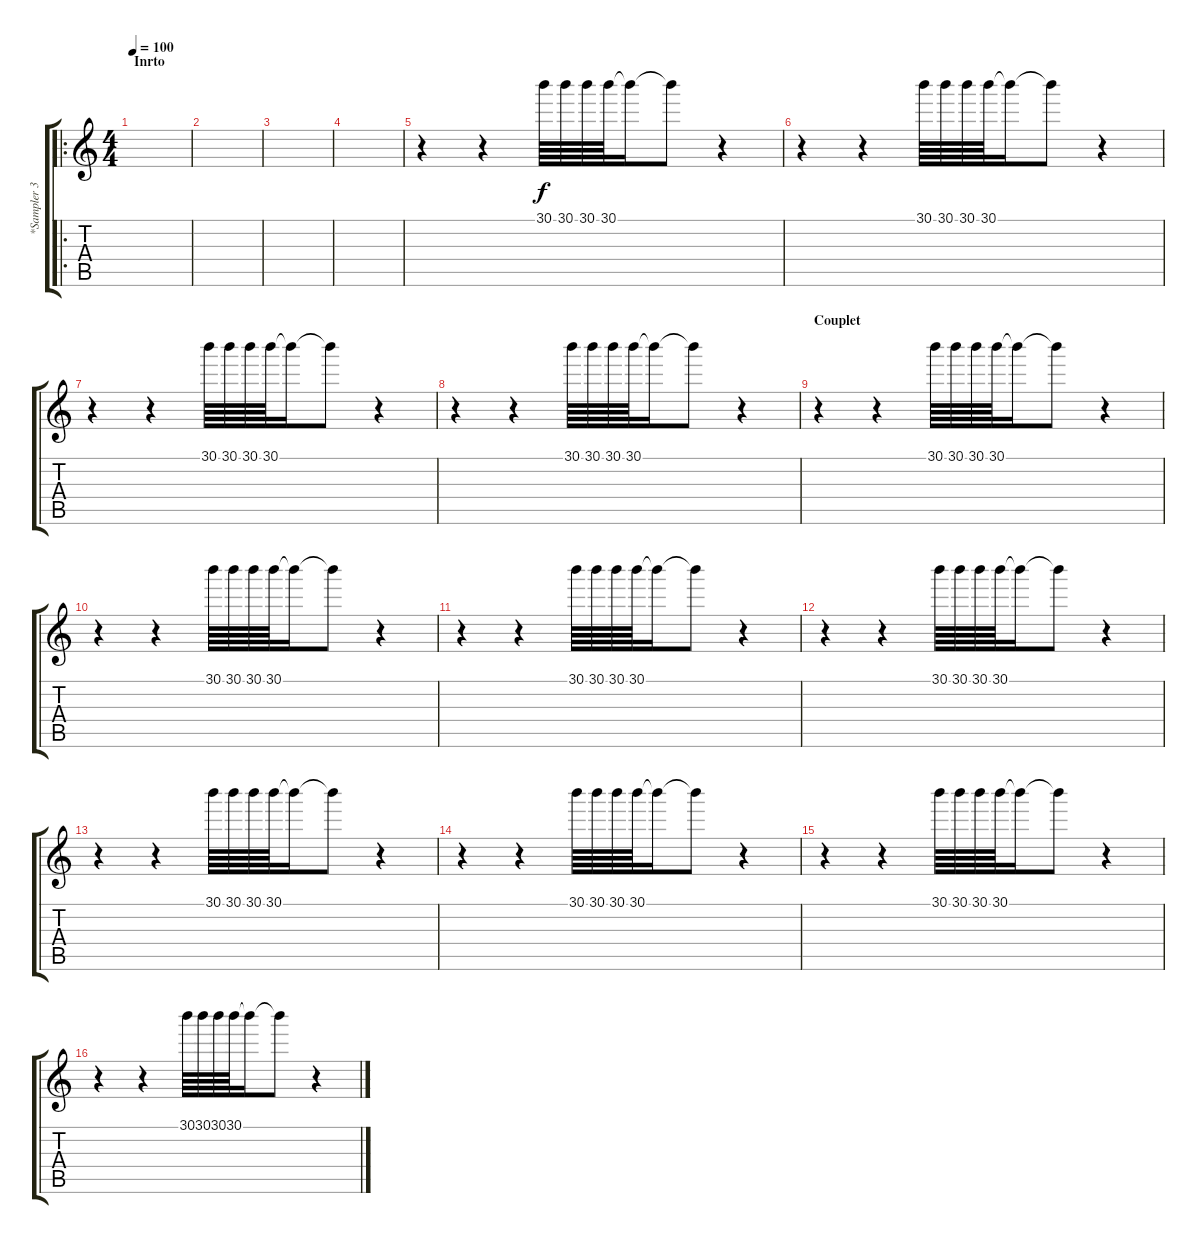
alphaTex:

\track ("*Sampler 3  (Mr.Hahn)" "*Sampler 3") {instrument pad3polysynth}
\staff {score tabs}
\tuning (F4 B3 G3 D3 A2 E2) {hide}
\ro
\ts (4 4)
\section ("" "Inrto")
\tempo 100
\clef g2
\ks c
|
|
|
|
r.4 r.4 30.1.64 30.1.64 30.1.64 30.1.64 30.1{t}.16 30.1{t}.8 r.4 |
r.4 r.4 30.1.64 30.1.64 30.1.64 30.1.64 30.1{t}.16 30.1{t}.8 r.4 |
r.4 r.4 30.1.64 30.1.64 30.1.64 30.1.64 30.1{t}.16 30.1{t}.8 r.4 |
r.4 r.4 30.1.64 30.1.64 30.1.64 30.1.64 30.1{t}.16 30.1{t}.8 r.4 |
\section ("" "Couplet")
r.4 r.4 30.1.64 30.1.64 30.1.64 30.1.64 30.1{t}.16 30.1{t}.8 r.4 |
r.4 r.4 30.1.64 30.1.64 30.1.64 30.1.64 30.1{t}.16 30.1{t}.8 r.4 |
r.4 r.4 30.1.64 30.1.64 30.1.64 30.1.64 30.1{t}.16 30.1{t}.8 r.4 |
r.4 r.4 30.1.64 30.1.64 30.1.64 30.1.64 30.1{t}.16 30.1{t}.8 r.4 |
r.4 r.4 30.1.64 30.1.64 30.1.64 30.1.64 30.1{t}.16 30.1{t}.8 r.4 |
r.4 r.4 30.1.64 30.1.64 30.1.64 30.1.64 30.1{t}.16 30.1{t}.8 r.4 |
r.4 r.4 30.1.64 30.1.64 30.1.64 30.1.64 30.1{t}.16 30.1{t}.8 r.4 |
r.4 r.4 30.1.64 30.1.64 30.1.64 30.1.64 30.1{t}.16 30.1{t}.8 r.4
